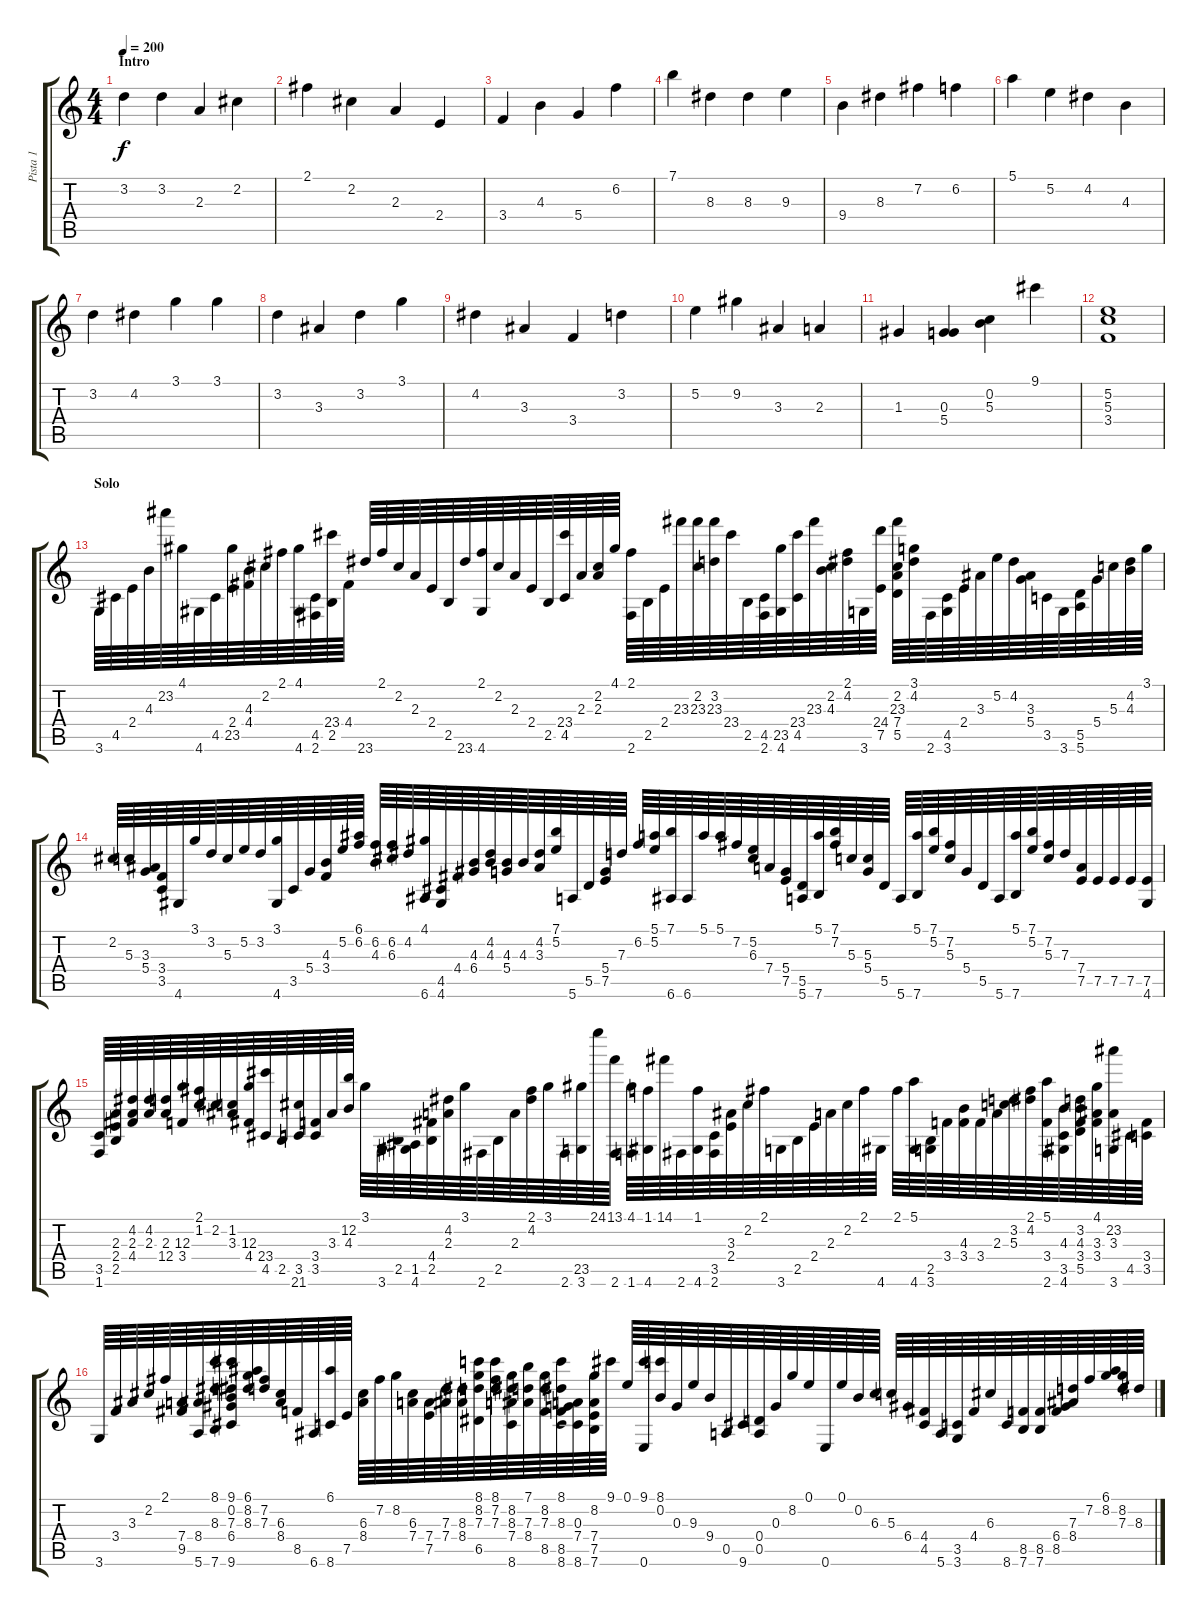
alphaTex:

\track ("Pista 1" "Pista 1") {instrument overdrivenguitar}
\staff {score tabs}
\tuning (E4 B3 G3 D3 A2 E2) {hide}
\ts (4 4)
\section ("" "Intro")
\tempo 200
\clef g2
\ks c
3.2.4{dy f instrument overdrivenguitar} 3.2.4 2.3.4 2.2.4 |
2.1.4 2.2.4 2.3.4 2.4.4 |
3.4.4 4.3.4 5.4.4 6.2.4 |
7.1.4 8.3.4 8.3.4 9.3.4 |
9.4.4 8.3.4 7.2.4 6.2.4 |
5.1.4 5.2.4 4.2.4 4.3.4 |
3.2.4 4.2.4 3.1.4 3.1.4 |
3.2.4 3.3.4 3.2.4 3.1.4 |
4.2.4 3.3.4 3.4.4 3.2.4 |
5.2.4 9.2.4 3.3.4 2.3.4 |
1.3.4 (0.3 5.4).4 (0.2 5.3).4 9.1.4 |
(5.2 5.3 3.4).1 |
\section ("" "Solo")
3.6.64 4.5.64 2.4.64 4.3.64 23.2.64 4.1.64 4.6.64 4.5.64 (2.4 23.5).64 (4.3 4.4).64 2.2.64 2.1.64 (4.1 4.6).64 (4.5 2.6).64 (23.4 2.5).64 4.4.64 23.6.64 2.1.64 2.2.64 2.3.64 2.4.64 2.5.64 23.6.64 (2.1 4.6).64 2.2.64 2.3.64 2.4.64 2.5.64 (23.4 4.5).64 2.3.64 (2.2 2.3).64 4.1.64 (2.1 2.6).64 2.5.64 2.4.64 23.3.64 (2.2 23.3).64 (3.2 23.3).64 23.4.64 2.5.64 (4.5 2.6).64 (23.5 4.6).64 (23.4 4.5).64 23.3.64 (2.2 4.3).64 (2.1 4.2).64 3.6.64 (24.4 7.5).64 (2.2 23.3 7.4 5.5).64 (3.1 4.2).64 2.6.64 (4.5 3.6).64 2.4.64 3.3.64 5.2.64 4.2.64 (3.3 5.4).64 3.5.64 3.6.64 (5.5 5.6).64 5.4.64 5.3.64 (4.2 4.3).64 3.1.64 |
2.2.64 5.3.64 (3.3 5.4).64 (3.4 3.5).64 4.6.64 3.1.64 3.2.64 5.3.64 5.2.64 3.2.64 (3.1 4.6).64 3.5.64 5.4.64 (4.3 3.4).64 5.2.64 (6.1 6.2).64 (6.2 4.3).64 (6.2 6.3).64 4.2.64 (4.1 6.6).64 (4.5 4.6).64 4.4.64 (4.3 6.4).64 (4.2 4.3).64 (4.3 5.4).64 4.3.64 (4.2 3.3).64 (7.1 5.2).64 5.6.64 5.5.64 (5.4 7.5).64 7.3.64 6.2.64 (5.1 5.2).64 (7.1 6.6).64 6.6.64 5.1.64 5.1.64 7.2.64 (5.2 6.3).64 7.4.64 (5.4 7.5).64 (5.5 5.6).64 (5.1 7.6).64 (7.1 7.2).64 5.3.64 (5.3 5.4).64 5.5.64 5.6.64 (5.1 7.6).64 (7.1 5.2).64 (7.2 5.3).64 5.4.64 5.5.64 5.6.64 (5.1 7.6).64 (7.1 5.2).64 (7.2 5.3).64 7.3.64 (7.4 7.5).64 7.5.64 7.5.64 7.5.64 (7.5 4.6).64 |
(3.5 1.6).64 (2.3 2.4 2.5).64 (4.2 2.3 4.4).64 (4.2 2.3).64 (2.3 12.4).64 (12.3 3.4).64 (2.1 1.2).64 2.2.64 (1.2 3.3).64 (12.3 4.4).64 (23.4 4.5).64 2.5.64 (3.5 21.6).64 (3.4 3.5).64 3.3.64 (12.2 4.3).64 3.1.64 3.6.64 2.5.64 (1.5 4.6).64 (4.4 2.5).64 (4.2 2.3).64 3.1.64 2.6.64 2.5.64 2.3.64 (2.1 4.2).64 3.1.64 2.6.64 (23.5 3.6).64 24.1.64 (13.1 2.6).64 (4.1 1.6).64 (1.1 4.6).64 14.1.64 2.6.64 (1.1 4.6).64 (3.5 2.6).64 (3.3 2.4).64 2.2.64 2.1.64 3.6.64 2.5.64 2.4.64 2.3.64 2.2.64 2.1.64 4.6.64 2.1.64 (5.1 4.6).64 (2.5 3.6).64 3.4.64 (4.3 3.4).64 3.4.64 2.3.64 (3.2 5.3).64 (2.1 4.2).64 (5.1 3.4 2.6).64 (4.3 3.5 4.6).64 (3.2 4.3 3.4 5.5).64 (4.1 3.3 3.4).64 (23.2 3.3 3.6).64 4.5.64 (3.4 3.5).64 |
3.6.64 3.4.64 3.3.64 2.2.64 2.1.64 (7.4 9.5).64 (8.4 5.6).64 (8.1 8.3 7.6).64 (9.1 0.2 7.3 6.4 9.6).64 (6.1 8.2 8.3).64 (7.2 7.3).64 (6.3 8.4).64 8.5.64 6.6.64 (6.1 8.6).64 7.5.64 (6.3 8.4).64 7.2.64 8.2.64 (6.3 7.4).64 (7.4 7.5).64 (7.3 7.4).64 (8.3 8.4).64 (8.1 8.2 7.3 6.5).64 (8.1 7.2 7.3).64 (8.2 8.3 7.4 8.6).64 (7.1 7.3 8.4).64 (8.2 7.3 8.5).64 (8.1 8.3 8.5 8.6).64 (0.3 7.4 8.6).64 (8.2 7.4 7.5 7.6).64 9.1.64 0.1.64 (9.1 0.6).64 (8.1 0.2).64 0.3.64 9.3.64 9.4.64 0.5.64 9.6.64 (0.4 0.5).64 0.3.64 8.2.64 0.1.64 0.6.64 0.1.64 0.2.64 6.3.64 5.3.64 6.4.64 (4.4 4.5).64 5.6.64 (3.5 3.6).64 4.4.64 6.3.64 8.6.64 (8.5 7.6).64 (8.5 7.6).64 (6.4 8.5).64 (7.3 8.4).64 7.2.64 (6.1 8.2).64 (8.2 7.3).64 8.3.64
